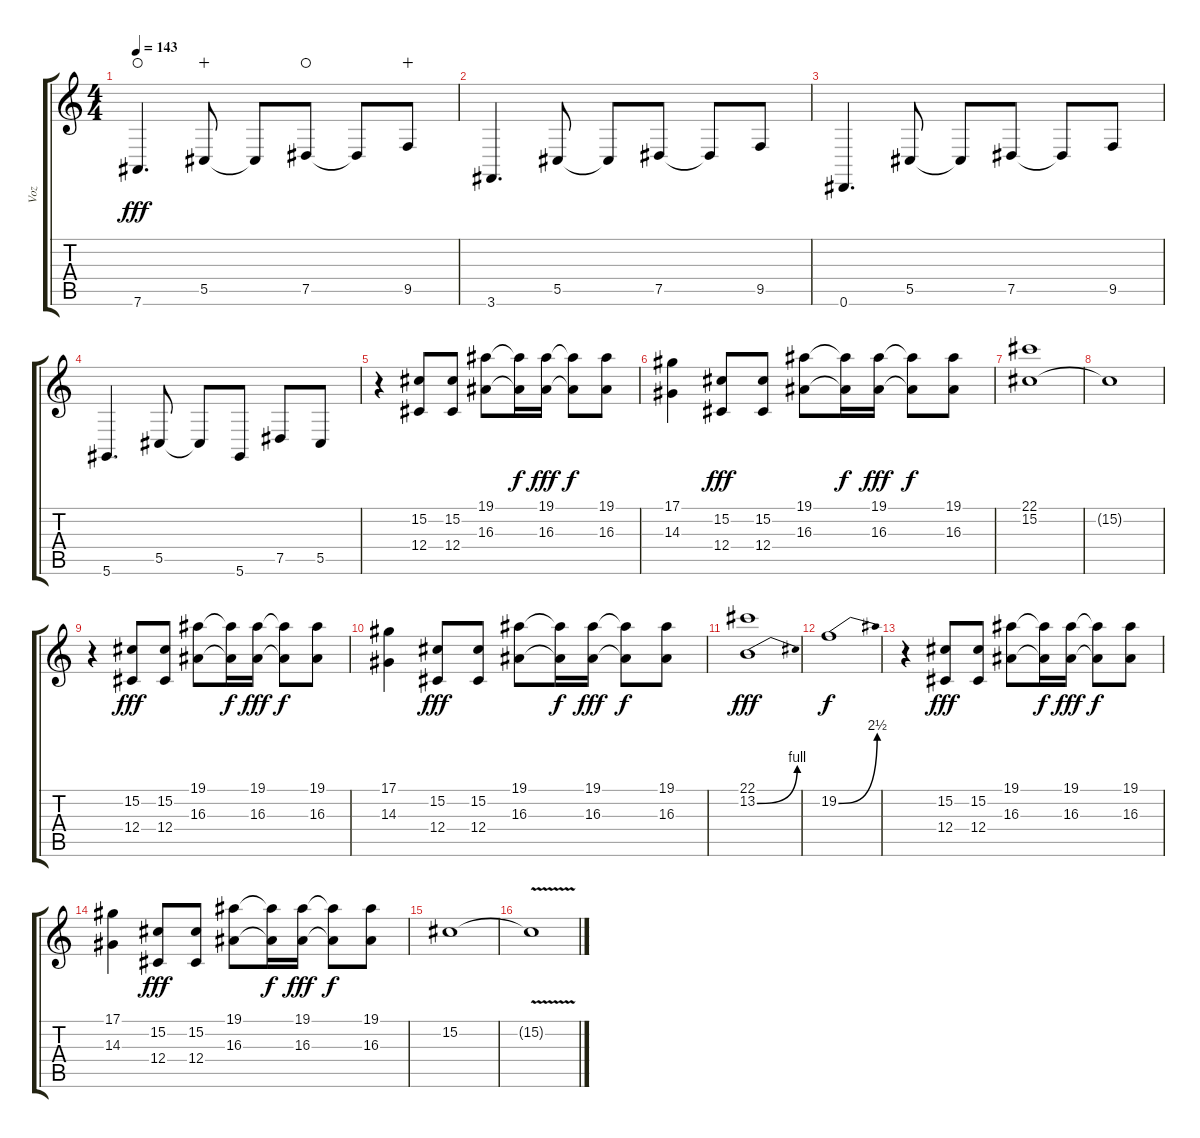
\track ("Voz" "Voz") {instrument baritonesax}
\staff {score tabs}
\tuning (Eb4 Bb3 Gb3 Db3 Ab2 Eb2) {hide}
\ts (4 4)
\tempo 143
\clef g2
\ks c
7.6.4{d dy fff volume 16 instrument pad3polysynth waho} 5.5.8{wahc} 5.5{t}.8 7.5.8{waho} 7.5{t}.8 9.5.8{wahc} |
3.6.4{d} 5.5.8 5.5{t}.8 7.5.8 7.5{t}.8 9.5.8 |
0.6.4{d} 5.5.8 5.5{t}.8 7.5.8 7.5{t}.8 9.5.8 |
5.6.4{d} 5.5.8 5.5{t}.8 5.6.8 7.5.8 5.5.8 |
r.4{instrument altosax} (15.2 12.4).8 (15.2 12.4).8 (19.1 16.3).8 (19.1{t} 16.3{t}).16{dy f} (19.1 16.3).16{dy fff} (19.1{t} 16.3{t}).8{dy f} (19.1 16.3).8 |
(17.1 14.3).4 (15.2 12.4).8{dy fff} (15.2 12.4).8 (19.1 16.3).8 (19.1{t} 16.3{t}).16{dy f} (19.1 16.3).16{dy fff} (19.1{t} 16.3{t}).8{dy f} (19.1 16.3).8 |
(22.1 15.2).1 |
15.2{t}.1 |
r.4{instrument altosax} (15.2 12.4).8{dy fff} (15.2 12.4).8 (19.1 16.3).8 (19.1{t} 16.3{t}).16{dy f} (19.1 16.3).16{dy fff} (19.1{t} 16.3{t}).8{dy f} (19.1 16.3).8 |
(17.1 14.3).4 (15.2 12.4).8{dy fff} (15.2 12.4).8 (19.1 16.3).8 (19.1{t} 16.3{t}).16{dy f} (19.1 16.3).16{dy fff} (19.1{t} 16.3{t}).8{dy f} (19.1 16.3).8 |
(22.1 13.2{be (bend 0 0 60 4)}).1{dy fff} |
19.2{be (bend 0 0 60 10)}.1{dy f} |
r.4{instrument altosax} (15.2 12.4).8{dy fff} (15.2 12.4).8 (19.1 16.3).8 (19.1{t} 16.3{t}).16{dy f} (19.1 16.3).16{dy fff} (19.1{t} 16.3{t}).8{dy f} (19.1 16.3).8 |
(17.1 14.3).4 (15.2 12.4).8{dy fff} (15.2 12.4).8 (19.1 16.3).8 (19.1{t} 16.3{t}).16{dy f} (19.1 16.3).16{dy fff} (19.1{t} 16.3{t}).8{dy f} (19.1 16.3).8 |
15.2.1 |
15.2{v t}.1
